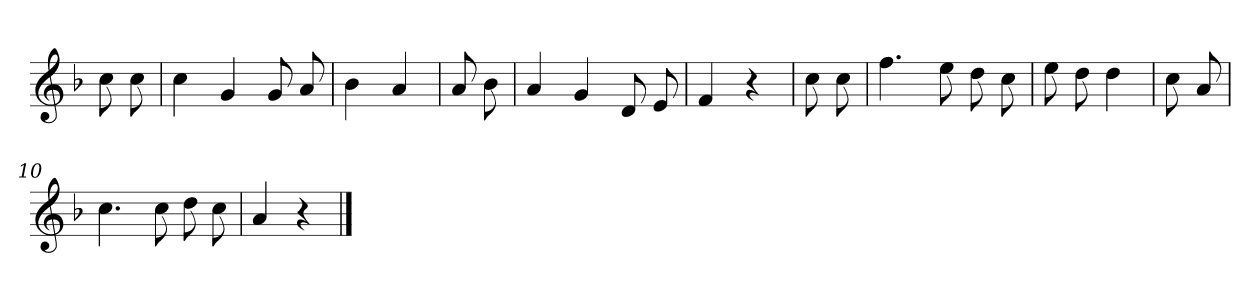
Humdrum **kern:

**kern
*part1
*staff1
*clefG2
*k[b-]
*F:
=
8cc
8cc
=1
4cc
4g
8g
8a
=2
4b-
4a
=3
8a
8b-
=4
4a
4g
8d
8e
=5
4f
4r
=6
8cc
8cc
=7
4.ff
8ee
8dd
8cc
=8
8ee
8dd
4dd
=9
8cc
8a
=10
4.cc
8cc
8dd
8cc
=11
4a
4r
==
*-
